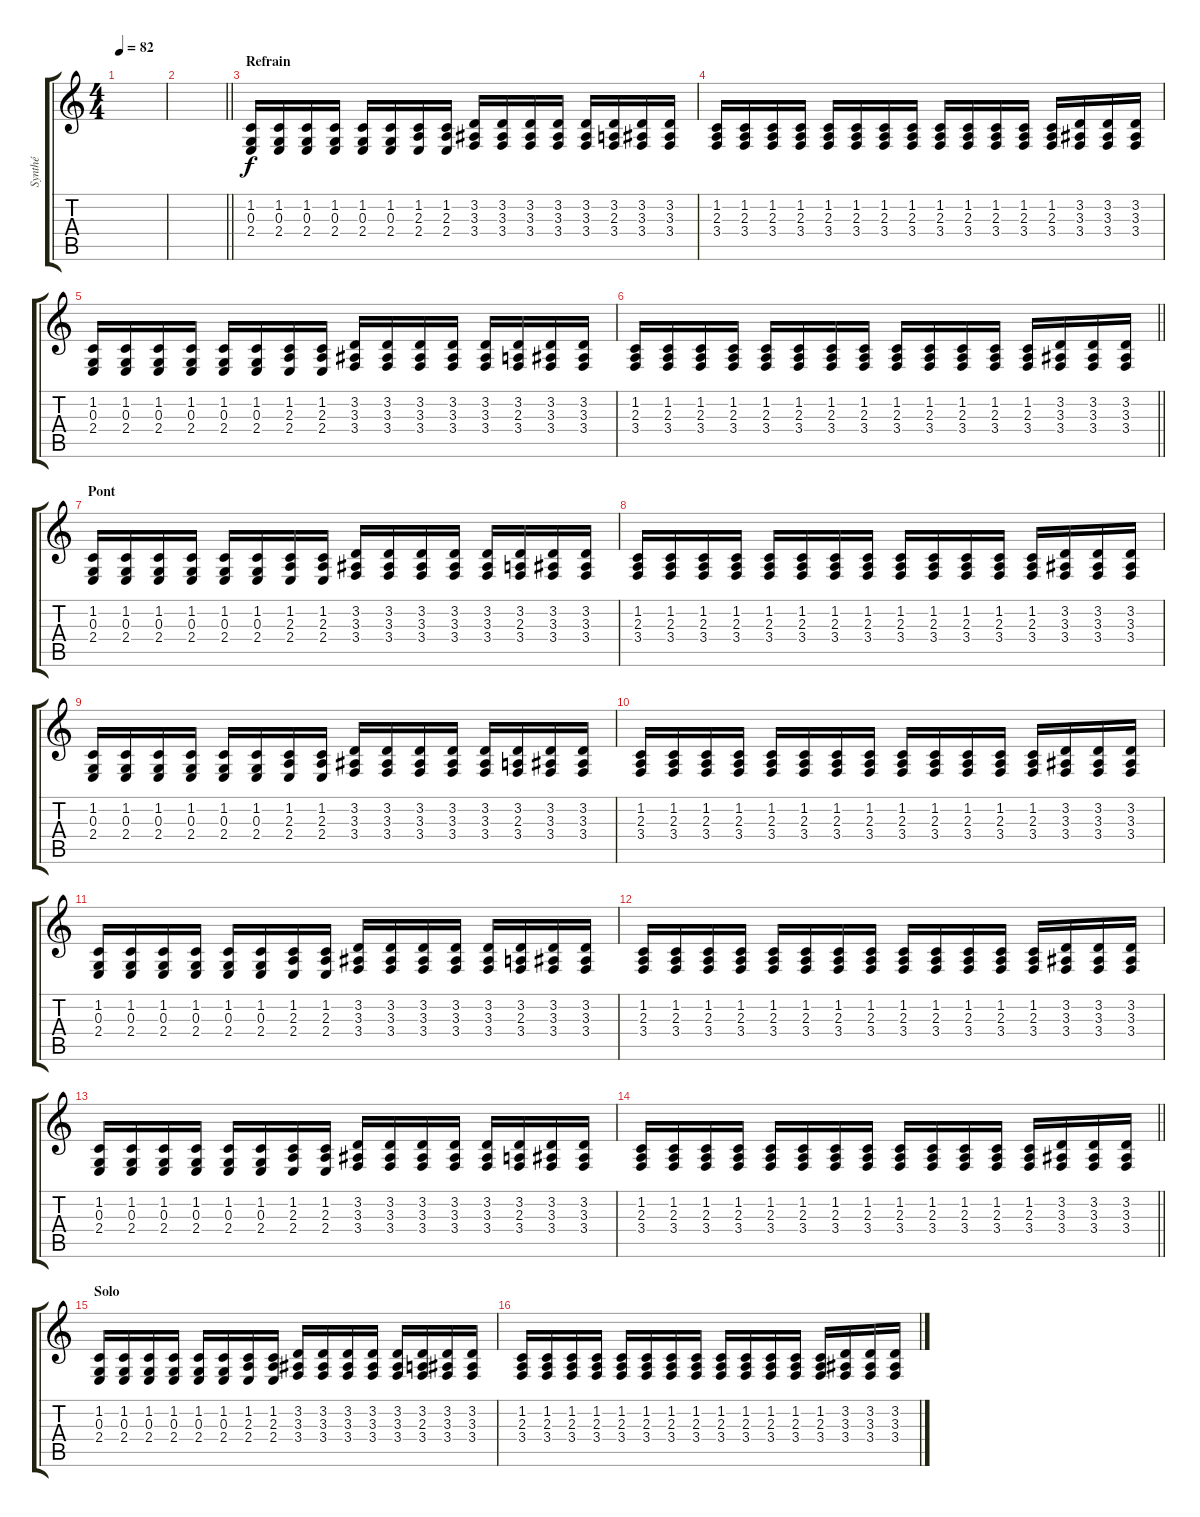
\track ("Synthé" "Synthé") {instrument electricgrandpiano}
\staff {score tabs}
\tuning (E4 B3 G3 D3 A2 E2) {hide}
\ts (4 4)
\tempo 82
\clef g2
\ks c
|
\barLineRight lightlight
|
\section ("" "Refrain")
(1.2 0.3 2.4).16 (1.2 0.3 2.4).16 (1.2 0.3 2.4).16 (1.2 0.3 2.4).16 (1.2 0.3 2.4).16 (1.2 0.3 2.4).16 (1.2 2.3 2.4).16 (1.2 2.3 2.4).16 (3.2 3.3 3.4).16 (3.2 3.3 3.4).16 (3.2 3.3 3.4).16 (3.2 3.3 3.4).16 (3.2 3.3 3.4).16 (3.2 2.3 3.4).16 (3.2 3.3 3.4).16 (3.2 3.3 3.4).16 |
(1.2 2.3 3.4).16 (1.2 2.3 3.4).16 (1.2 2.3 3.4).16 (1.2 2.3 3.4).16 (1.2 2.3 3.4).16 (1.2 2.3 3.4).16 (1.2 2.3 3.4).16 (1.2 2.3 3.4).16 (1.2 2.3 3.4).16 (1.2 2.3 3.4).16 (1.2 2.3 3.4).16 (1.2 2.3 3.4).16 (1.2 2.3 3.4).16 (3.2 3.3 3.4).16 (3.2 3.3 3.4).16 (3.2 3.3 3.4).16 |
(1.2 0.3 2.4).16 (1.2 0.3 2.4).16 (1.2 0.3 2.4).16 (1.2 0.3 2.4).16 (1.2 0.3 2.4).16 (1.2 0.3 2.4).16 (1.2 2.3 2.4).16 (1.2 2.3 2.4).16 (3.2 3.3 3.4).16 (3.2 3.3 3.4).16 (3.2 3.3 3.4).16 (3.2 3.3 3.4).16 (3.2 3.3 3.4).16 (3.2 2.3 3.4).16 (3.2 3.3 3.4).16 (3.2 3.3 3.4).16 |
\barLineRight lightlight
(1.2 2.3 3.4).16 (1.2 2.3 3.4).16 (1.2 2.3 3.4).16 (1.2 2.3 3.4).16 (1.2 2.3 3.4).16 (1.2 2.3 3.4).16 (1.2 2.3 3.4).16 (1.2 2.3 3.4).16 (1.2 2.3 3.4).16 (1.2 2.3 3.4).16 (1.2 2.3 3.4).16 (1.2 2.3 3.4).16 (1.2 2.3 3.4).16 (3.2 3.3 3.4).16 (3.2 3.3 3.4).16 (3.2 3.3 3.4).16 |
\section ("" "Pont")
(1.2 0.3 2.4).16 (1.2 0.3 2.4).16 (1.2 0.3 2.4).16 (1.2 0.3 2.4).16 (1.2 0.3 2.4).16 (1.2 0.3 2.4).16 (1.2 2.3 2.4).16 (1.2 2.3 2.4).16 (3.2 3.3 3.4).16 (3.2 3.3 3.4).16 (3.2 3.3 3.4).16 (3.2 3.3 3.4).16 (3.2 3.3 3.4).16 (3.2 2.3 3.4).16 (3.2 3.3 3.4).16 (3.2 3.3 3.4).16 |
(1.2 2.3 3.4).16 (1.2 2.3 3.4).16 (1.2 2.3 3.4).16 (1.2 2.3 3.4).16 (1.2 2.3 3.4).16 (1.2 2.3 3.4).16 (1.2 2.3 3.4).16 (1.2 2.3 3.4).16 (1.2 2.3 3.4).16 (1.2 2.3 3.4).16 (1.2 2.3 3.4).16 (1.2 2.3 3.4).16 (1.2 2.3 3.4).16 (3.2 3.3 3.4).16 (3.2 3.3 3.4).16 (3.2 3.3 3.4).16 |
(1.2 0.3 2.4).16 (1.2 0.3 2.4).16 (1.2 0.3 2.4).16 (1.2 0.3 2.4).16 (1.2 0.3 2.4).16 (1.2 0.3 2.4).16 (1.2 2.3 2.4).16 (1.2 2.3 2.4).16 (3.2 3.3 3.4).16 (3.2 3.3 3.4).16 (3.2 3.3 3.4).16 (3.2 3.3 3.4).16 (3.2 3.3 3.4).16 (3.2 2.3 3.4).16 (3.2 3.3 3.4).16 (3.2 3.3 3.4).16 |
(1.2 2.3 3.4).16 (1.2 2.3 3.4).16 (1.2 2.3 3.4).16 (1.2 2.3 3.4).16 (1.2 2.3 3.4).16 (1.2 2.3 3.4).16 (1.2 2.3 3.4).16 (1.2 2.3 3.4).16 (1.2 2.3 3.4).16 (1.2 2.3 3.4).16 (1.2 2.3 3.4).16 (1.2 2.3 3.4).16 (1.2 2.3 3.4).16 (3.2 3.3 3.4).16 (3.2 3.3 3.4).16 (3.2 3.3 3.4).16 |
(1.2 0.3 2.4).16 (1.2 0.3 2.4).16 (1.2 0.3 2.4).16 (1.2 0.3 2.4).16 (1.2 0.3 2.4).16 (1.2 0.3 2.4).16 (1.2 2.3 2.4).16 (1.2 2.3 2.4).16 (3.2 3.3 3.4).16 (3.2 3.3 3.4).16 (3.2 3.3 3.4).16 (3.2 3.3 3.4).16 (3.2 3.3 3.4).16 (3.2 2.3 3.4).16 (3.2 3.3 3.4).16 (3.2 3.3 3.4).16 |
(1.2 2.3 3.4).16 (1.2 2.3 3.4).16 (1.2 2.3 3.4).16 (1.2 2.3 3.4).16 (1.2 2.3 3.4).16 (1.2 2.3 3.4).16 (1.2 2.3 3.4).16 (1.2 2.3 3.4).16 (1.2 2.3 3.4).16 (1.2 2.3 3.4).16 (1.2 2.3 3.4).16 (1.2 2.3 3.4).16 (1.2 2.3 3.4).16 (3.2 3.3 3.4).16 (3.2 3.3 3.4).16 (3.2 3.3 3.4).16 |
(1.2 0.3 2.4).16 (1.2 0.3 2.4).16 (1.2 0.3 2.4).16 (1.2 0.3 2.4).16 (1.2 0.3 2.4).16 (1.2 0.3 2.4).16 (1.2 2.3 2.4).16 (1.2 2.3 2.4).16 (3.2 3.3 3.4).16 (3.2 3.3 3.4).16 (3.2 3.3 3.4).16 (3.2 3.3 3.4).16 (3.2 3.3 3.4).16 (3.2 2.3 3.4).16 (3.2 3.3 3.4).16 (3.2 3.3 3.4).16 |
\barLineRight lightlight
(1.2 2.3 3.4).16 (1.2 2.3 3.4).16 (1.2 2.3 3.4).16 (1.2 2.3 3.4).16 (1.2 2.3 3.4).16 (1.2 2.3 3.4).16 (1.2 2.3 3.4).16 (1.2 2.3 3.4).16 (1.2 2.3 3.4).16 (1.2 2.3 3.4).16 (1.2 2.3 3.4).16 (1.2 2.3 3.4).16 (1.2 2.3 3.4).16 (3.2 3.3 3.4).16 (3.2 3.3 3.4).16 (3.2 3.3 3.4).16 |
\section ("" "Solo")
(1.2 0.3 2.4).16 (1.2 0.3 2.4).16 (1.2 0.3 2.4).16 (1.2 0.3 2.4).16 (1.2 0.3 2.4).16 (1.2 0.3 2.4).16 (1.2 2.3 2.4).16 (1.2 2.3 2.4).16 (3.2 3.3 3.4).16 (3.2 3.3 3.4).16 (3.2 3.3 3.4).16 (3.2 3.3 3.4).16 (3.2 3.3 3.4).16 (3.2 2.3 3.4).16 (3.2 3.3 3.4).16 (3.2 3.3 3.4).16 |
(1.2 2.3 3.4).16 (1.2 2.3 3.4).16 (1.2 2.3 3.4).16 (1.2 2.3 3.4).16 (1.2 2.3 3.4).16 (1.2 2.3 3.4).16 (1.2 2.3 3.4).16 (1.2 2.3 3.4).16 (1.2 2.3 3.4).16 (1.2 2.3 3.4).16 (1.2 2.3 3.4).16 (1.2 2.3 3.4).16 (1.2 2.3 3.4).16 (3.2 3.3 3.4).16 (3.2 3.3 3.4).16 (3.2 3.3 3.4).16
